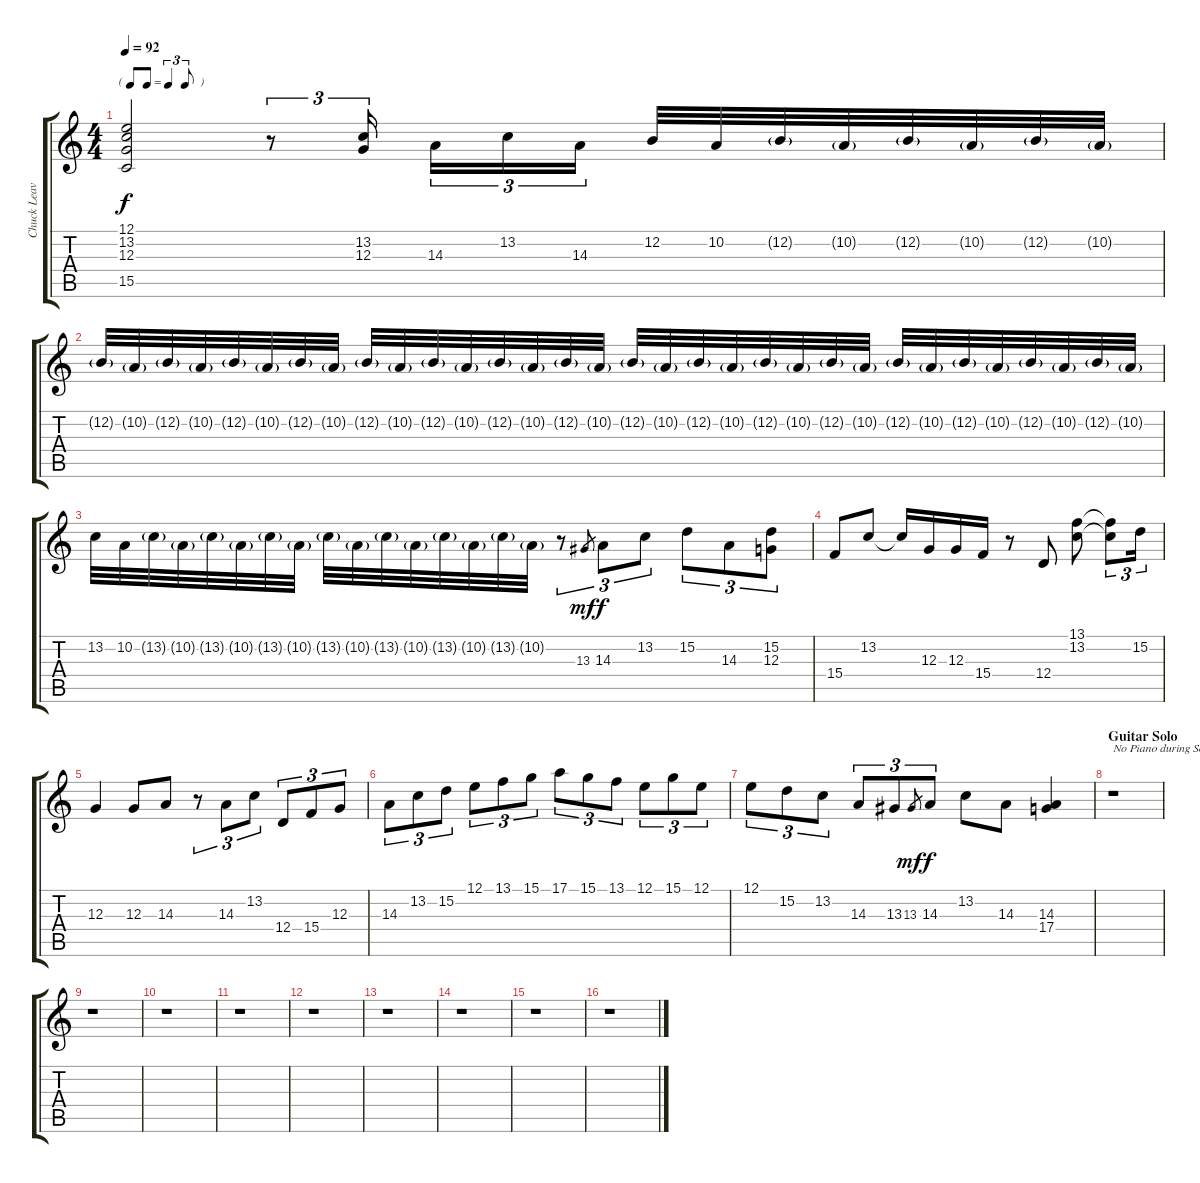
\track ("Chuck Leavell" "Chuck Leav") {instrument acousticgrandpiano}
\staff {score tabs}
\tuning (E4 B3 G3 D3 A2 D2) {hide}
\ts (4 4)
\tf triplet8th
\tempo 92
\clef g2
\ks c
(12.1 13.2 12.3 15.5).2{dy f} r.8{tu (3 2)} (13.2 12.3).16{tu (3 2)} 14.3.16{tu (3 2)} 13.2.16{tu (3 2)} 14.3.16{tu (3 2)} 12.2.32 10.2.32 12.2{g}.32 10.2{g}.32 12.2{g}.32 10.2{g}.32 12.2{g}.32 10.2{g}.32 |
12.2{g}.32 10.2{g}.32 12.2{g}.32 10.2{g}.32 12.2{g}.32 10.2{g}.32 12.2{g}.32 10.2{g}.32 12.2{g}.32 10.2{g}.32 12.2{g}.32 10.2{g}.32 12.2{g}.32 10.2{g}.32 12.2{g}.32 10.2{g}.32 12.2{g}.32 10.2{g}.32 12.2{g}.32 10.2{g}.32 12.2{g}.32 10.2{g}.32 12.2{g}.32 10.2{g}.32 12.2{g}.32 10.2{g}.32 12.2{g}.32 10.2{g}.32 12.2{g}.32 10.2{g}.32 12.2{g}.32 10.2{g}.32 |
13.2.32 10.2.32 13.2{g}.32 10.2{g}.32 13.2{g}.32 10.2{g}.32 13.2{g}.32 10.2{g}.32 13.2{g}.32 10.2{g}.32 13.2{g}.32 10.2{g}.32 13.2{g}.32 10.2{g}.32 13.2{g}.32 10.2{g}.32 r.8{tu (3 2)} 13.3.8{gr dy mf} 14.3.8{tu (3 2) dy f} 13.2.8{tu (3 2)} 15.2.8{tu (3 2)} 14.3.8{tu (3 2)} (15.2 12.3).8{tu (3 2)} |
15.4.8 13.2.8 13.2{t}.16 12.3.16 12.3.16 15.4.16 r.8 12.4.8 (13.1 13.2).8 (13.1{t} 13.2{t}).8{tu (3 2)} 15.2.16{tu (3 2)} |
12.3.4 12.3.8 14.3.8 r.8{tu (3 2)} 14.3.8{tu (3 2)} 13.2.8{tu (3 2)} 12.4.8{tu (3 2)} 15.4.8{tu (3 2)} 12.3.8{tu (3 2)} |
14.3.8{tu (3 2)} 13.2.8{tu (3 2)} 15.2.8{tu (3 2)} 12.1.8{tu (3 2)} 13.1.8{tu (3 2)} 15.1.8{tu (3 2)} 17.1.8{tu (3 2)} 15.1.8{tu (3 2)} 13.1.8{tu (3 2)} 12.1.8{tu (3 2)} 15.1.8{tu (3 2)} 12.1.8{tu (3 2)} |
12.1.8{tu (3 2)} 15.2.8{tu (3 2)} 13.2.8{tu (3 2)} 14.3.8{tu (3 2)} 13.3.8{tu (3 2)} 13.3.8{gr dy mf} 14.3.8{tu (3 2) dy f} 13.2.8 14.3.8 (14.3 17.4).4 |
\section ("" "Guitar Solo")
r.1{txt "No Piano during Solo 'cos i'm too lazy"} |
r.1 |
r.1 |
r.1 |
r.1 |
r.1 |
r.1 |
r.1 |
r.1
